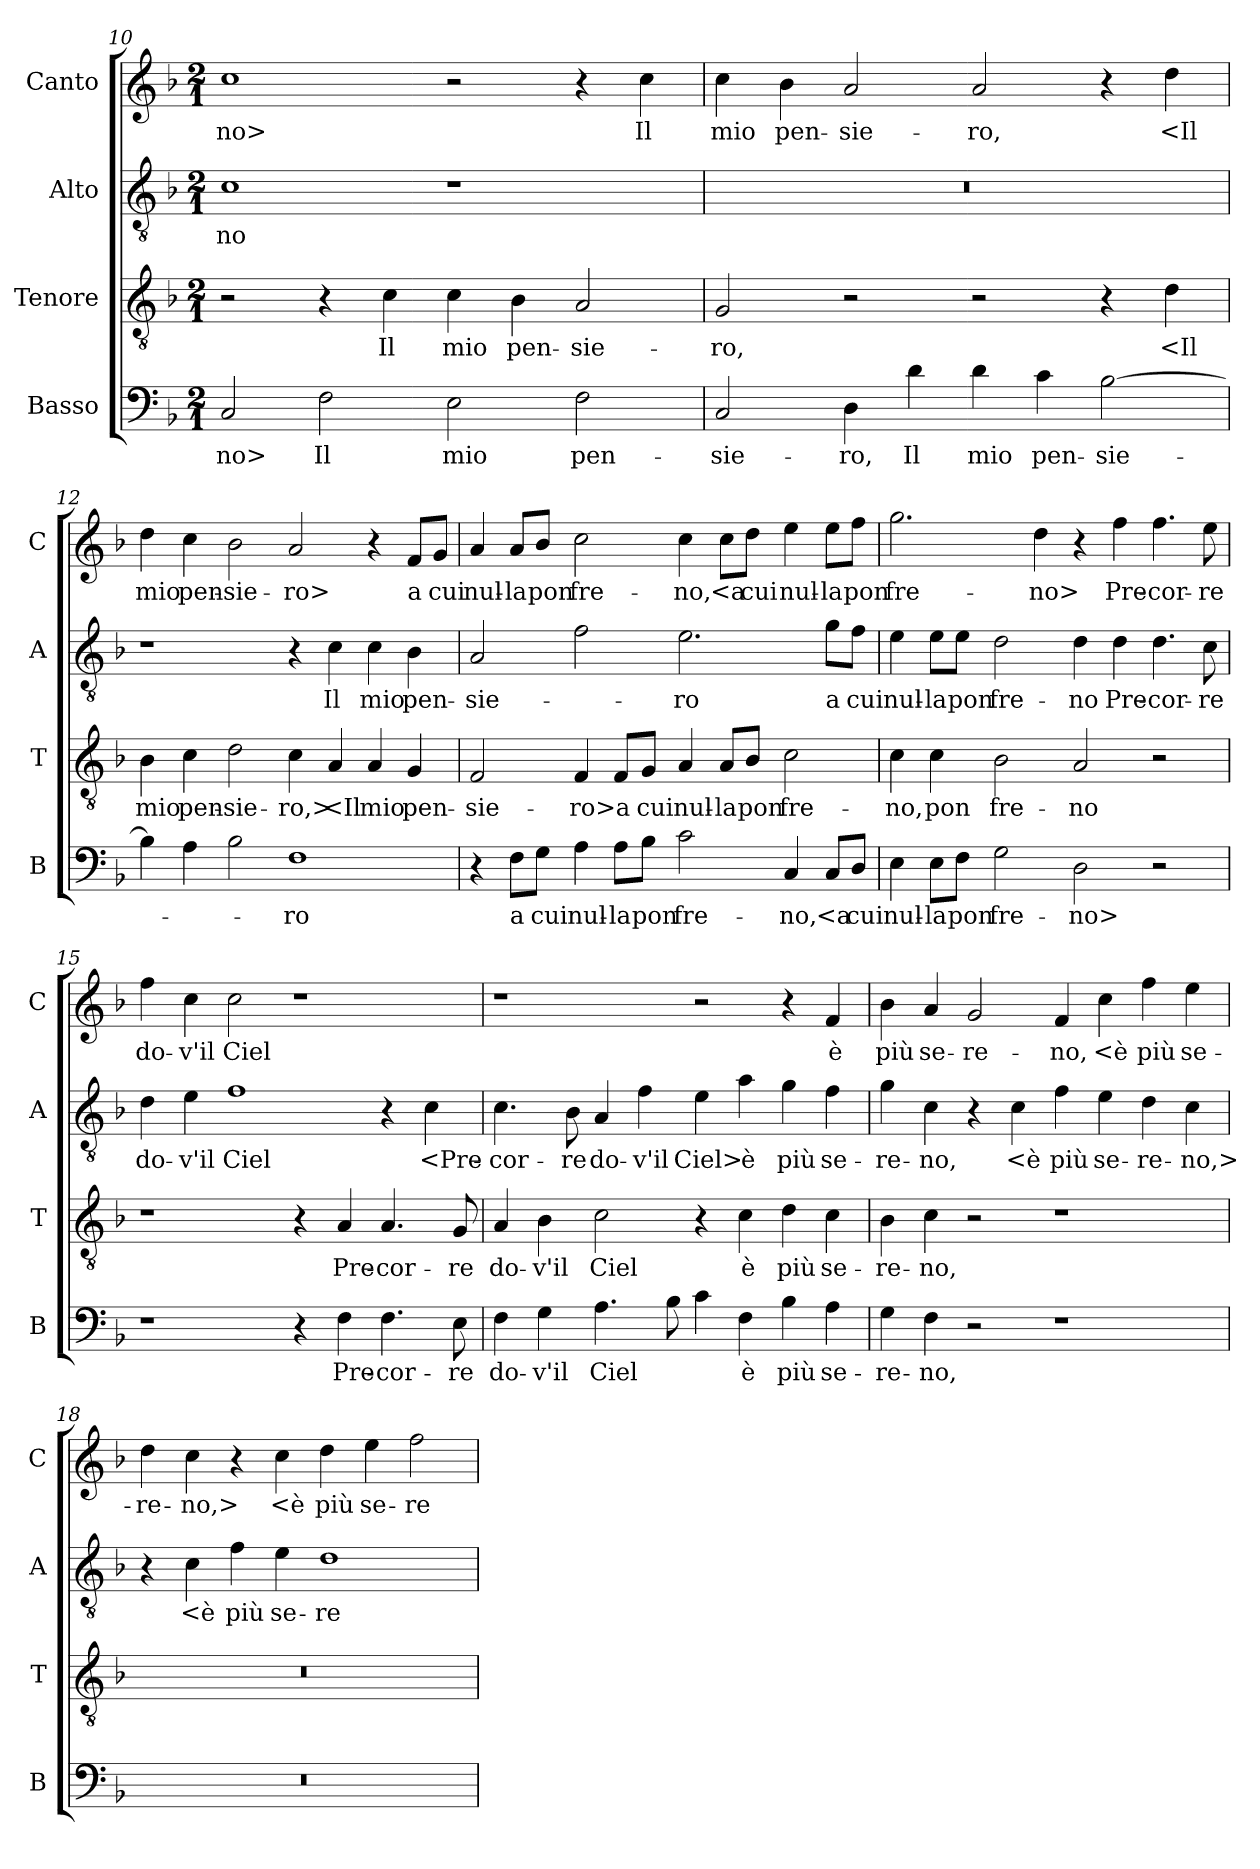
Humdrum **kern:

**kern	**text	**kern	**text	**kern	**text	**kern	**text
*part4	*part4	*part3	*part3	*part2	*part2	*part1	*part1
*staff4	*staff4	*staff3	*staff3	*staff2	*staff2	*staff1	*staff1
*I"Basso	*	*I"Tenore	*	*I"Alto	*	*I"Canto	*
*I'B	*	*I'T	*	*I'A	*	*I'C	*
*clefF4	*	*clefGv2	*	*clefGv2	*	*clefG2	*
*k[b-]	*	*k[b-]	*	*k[b-]	*	*k[b-]	*
*M2/1	*	*M2/1	*	*M2/1	*	*M2/1	*
=10	=10	=10	=10	=10	=10	=10	=10
2C	-no>	2r	.	1c	-no	1cc	-no>
2F	Il	4r	.	.	.	.	.
.	.	4c	Il	.	.	.	.
2E	mio	4c	mio	1r	.	2r	.
.	.	4B-	pen-	.	.	.	.
2F	pen-	2A	-sie-	.	.	4r	.
.	.	.	.	.	.	4cc	Il
=11	=11	=11	=11	=11	=11	=11	=11
2C	-sie-	2G	-ro,	0r	.	4cc	mio
.	.	.	.	.	.	4b-	pen-
4D	-ro,	2r	.	.	.	2a	-sie-
4d	Il	.	.	.	.	.	.
4d	mio	2r	.	.	.	2a	-ro,
4c	pen-	.	.	.	.	.	.
[2B-	-sie-	4r	.	.	.	4r	.
.	.	4d	<Il	.	.	4dd	<Il
=12	=12	=12	=12	=12	=12	=12	=12
4B-]	.	4B-	mio	1r	.	4dd	mio
4A	.	4c	pen-	.	.	4cc	pen-
2B-	.	2d	-sie-	.	.	2b-	-sie-
1F	-ro	4c	-ro,>	4r	.	2a	-ro>
.	.	4A	<Il	4c	Il	.	.
.	.	4A	mio	4c	mio	4r	.
.	.	4G	pen-	4B-	pen-	8f/L	a
.	.	.	.	.	.	8g/J	cui
=13	=13	=13	=13	=13	=13	=13	=13
4r	.	2F	-sie-	2A	-sie-	4a	nul-
8F\L	a	.	.	.	.	8a/L	-la
8G\J	cui	.	.	.	.	8b-/J	pon
4A	nul-	4F	-ro>	2f	.	2cc	fre-
8A\L	-la	8F/L	a	.	.	.	.
8B-\J	pon	8G/J	cui	.	.	.	.
2c	fre-	4A	nul-	2.e	-ro	4cc	-no,
.	.	8A/L	-la	.	.	8cc\L	<a
.	.	8B-/J	pon	.	.	8dd\J	cui
4C	-no,	2c	fre-	.	.	4ee	nul-
8C/L	<a	.	.	8g\L	a	8ee\L	-la
8D/J	cui	.	.	8f\J	cui	8ff\J	pon
=14	=14	=14	=14	=14	=14	=14	=14
4E	nul-	4c	-no,	4e	nul-	2.gg	fre-
8E\L	-la	4c	pon	8e\L	-la	.	.
8F\J	pon	.	.	8e\J	pon	.	.
2G	fre-	2B-	fre-	2d	fre-	.	.
.	.	.	.	.	.	4dd	-no>
2D	-no>	2A	-no	4d	-no	4r	.
.	.	.	.	4d	Pre-	4ff	Pre-
2r	.	2r	.	4.d	-cor-	4.ff	-cor-
.	.	.	.	8c	-re	8ee	-re
=15	=15	=15	=15	=15	=15	=15	=15
1r	.	1r	.	4d	do-	4ff	do-
.	.	.	.	4e	-v'il	4cc	-v'il
.	.	.	.	1f	Ciel	2cc	Ciel
4r	.	4r	.	.	.	1r	.
4F	Pre-	4A	Pre-	.	.	.	.
4.F	-cor-	4.A	-cor-	4r	.	.	.
.	.	.	.	4c	<Pre-	.	.
8E	-re	8G	-re	.	.	.	.
=16	=16	=16	=16	=16	=16	=16	=16
4F	do-	4A	do-	4.c	-cor-	1r	.
4G	-v'il	4B-	-v'il	.	.	.	.
.	.	.	.	8B-	-re	.	.
4.A	Ciel	2c	Ciel	4A	do-	.	.
.	.	.	.	4f	-v'il	.	.
8B-	.	.	.	.	.	.	.
4c	.	4r	.	4e	Ciel>	2r	.
4F	è	4c	è	4a	è	.	.
4B-	più	4d	più	4g	più	4r	.
4A	se-	4c	se-	4f	se-	4f	è
=17	=17	=17	=17	=17	=17	=17	=17
4G	-re-	4B-	-re-	4g	-re-	4b-	più
4F	-no,	4c	-no,	4c	-no,	4a	se-
2r	.	2r	.	4r	.	2g	-re-
.	.	.	.	4c	<è	.	.
1r	.	1r	.	4f	più	4f	-no,
.	.	.	.	4e	se-	4cc	<è
.	.	.	.	4d	-re-	4ff	più
.	.	.	.	4c	-no,>	4ee	se-
=18	=18	=18	=18	=18	=18	=18	=18
0r	.	0r	.	4r	.	4dd	-re-
.	.	.	.	4c	<è	4cc	-no,>
.	.	.	.	4f	più	4r	.
.	.	.	.	4e	se-	4cc	<è
.	.	.	.	1d	-re-	4dd	più
.	.	.	.	.	.	4ee	se-
.	.	.	.	.	.	2ff	-re-
=	=	=	=	=	=	=	=
*-	*-	*-	*-	*-	*-	*-	*-
